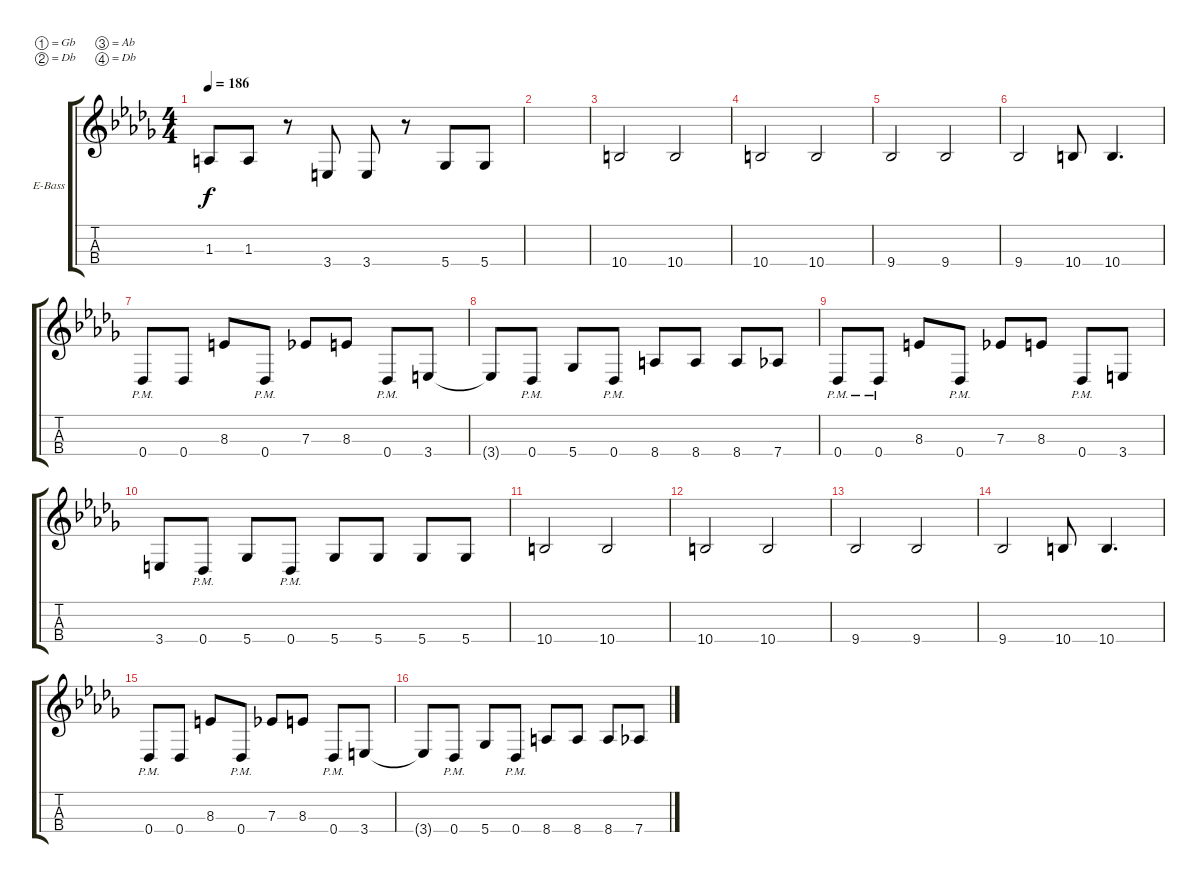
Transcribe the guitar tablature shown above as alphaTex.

\bracketExtendMode groupsimilarinstruments
\firstSystemTrackNameOrientation horizontal
\otherSystemsTrackNameOrientation horizontal
\track ("Electric Bass" "E-Bass") {instrument electricbassfinger}
\staff {score tabs}
\tuning (Gb3 Db3 Ab2 Db2)
\ts (4 4)
\tempo 186
\clef g2
\scale
0.333333
\ks db
1.3.8{dy f} 1.3.8 r.8 3.4.8 3.4.8 r.8 5.4.8 5.4.8 |
\scale
0.333333 |
\scale
0.333333 10.4.2 10.4.2 |
\scale
0.333333 10.4.2 10.4.2 |
\scale
0.333333 9.4.2 9.4.2 |
\scale
0.333333 9.4.2 10.4.8 10.4.4{d} |
\scale
0.333333 0.4{pm}.8 0.4.8 8.3.8 0.4{pm}.8 7.3.8 8.3.8 0.4{pm}.8 3.4.8 |
\scale
0.333333 3.4{t}.8 0.4{pm}.8 5.4.8 0.4{pm}.8 8.4.8 8.4.8 8.4.8 7.4.8 |
\scale
0.333333 0.4{pm}.8 0.4{pm}.8 8.3.8 0.4{pm}.8 7.3.8 8.3.8 0.4{pm}.8 3.4.8 |
\scale
0.333333 3.4.8 0.4{pm}.8 5.4.8 0.4{pm}.8 5.4.8 5.4.8 5.4.8 5.4.8 |
\scale
0.333333 10.4.2 10.4.2 |
\scale
0.333333 10.4.2 10.4.2 |
\scale
0.333333 9.4.2 9.4.2 |
\scale
0.333333 9.4.2 10.4.8 10.4.4{d} |
\scale
0.333333 0.4{pm}.8 0.4.8 8.3.8 0.4{pm}.8 7.3.8 8.3.8 0.4{pm}.8 3.4.8 |
\scale
0.333333 3.4{t}.8 0.4{pm}.8 5.4.8 0.4{pm}.8 8.4.8 8.4.8 8.4.8 7.4.8
